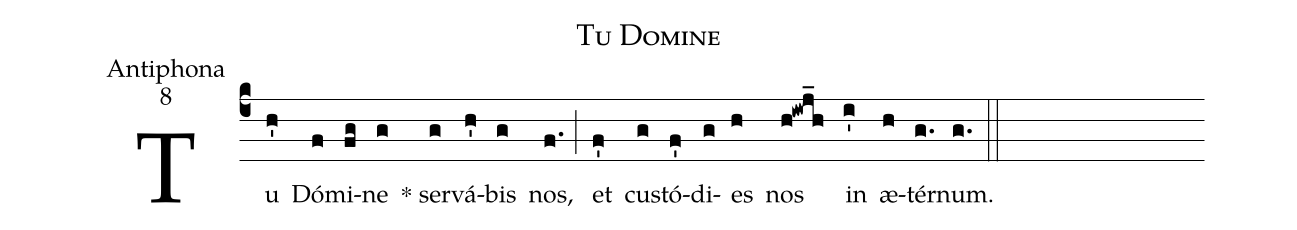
name:Tu Domine;
office-part:Antiphona;
mode:8;
%%
(c4) Tu(h') Dó(f)mi(fg)ne(g) * ser(g)vá(h')bis(g) nos,(f.) (;) et(f') cu(g)stó(f')di(g)es(h) nos(h!iwj_h) in(i') æ(h)tér(g.)num.(g.) (::)
